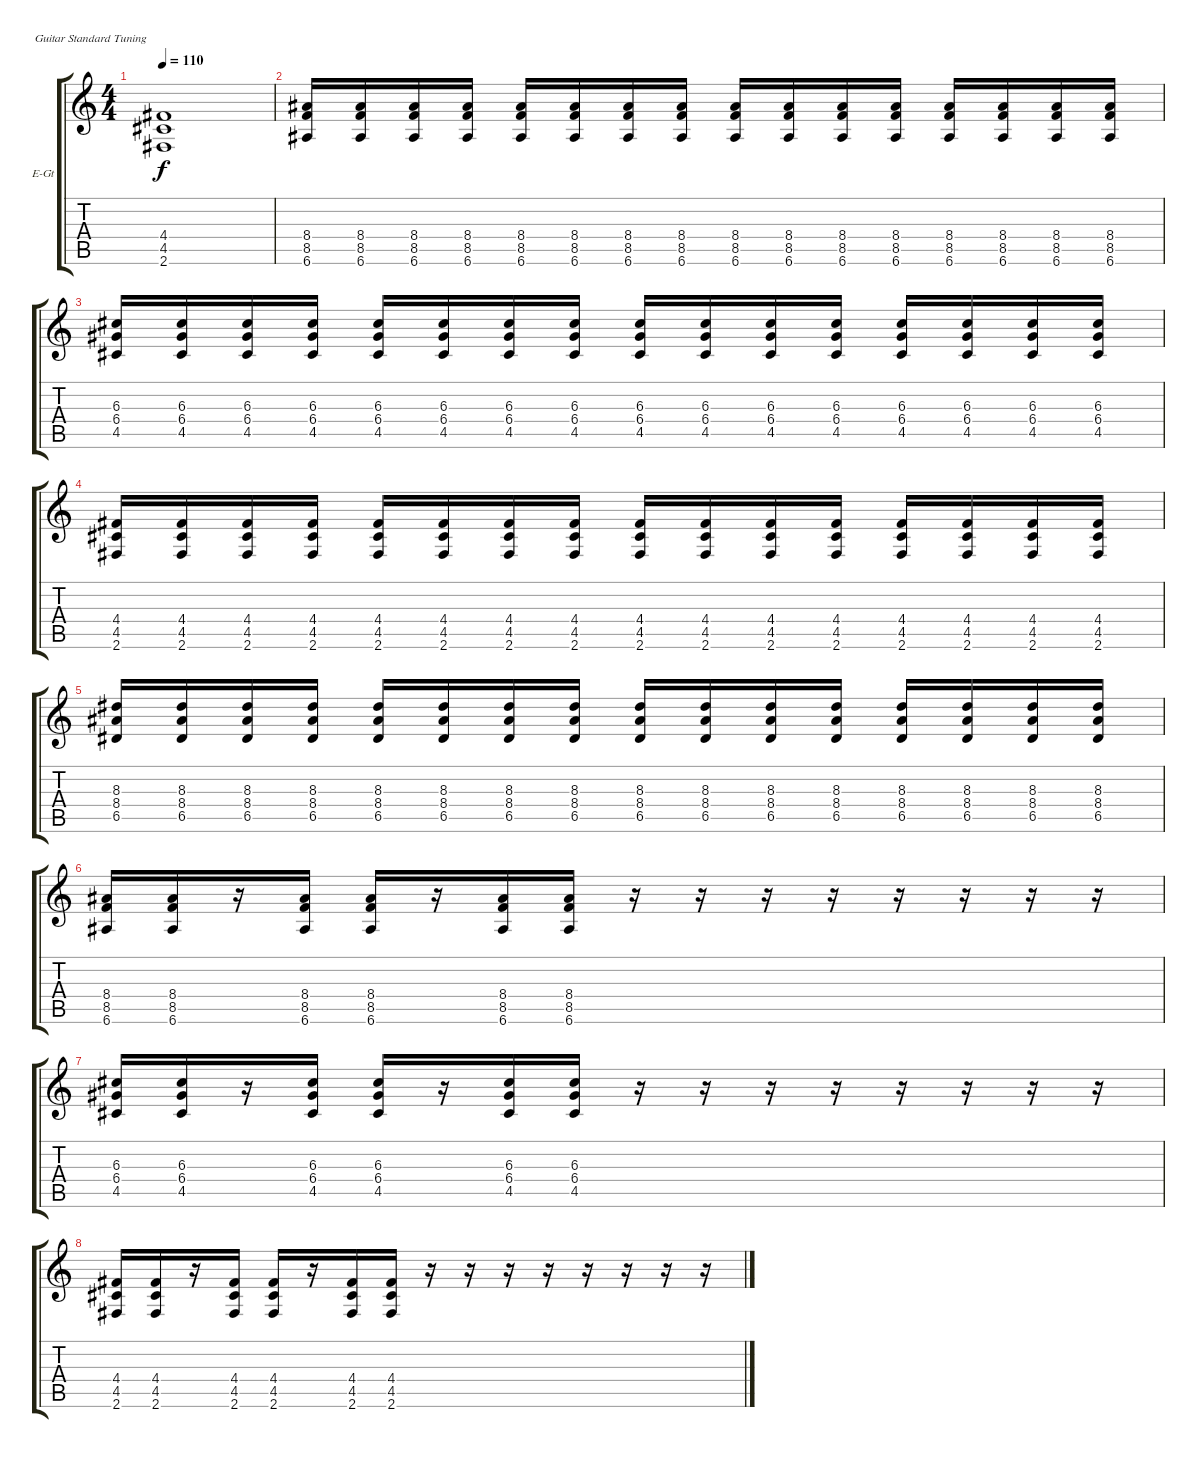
\bracketExtendMode groupsimilarinstruments
\firstSystemTrackNameOrientation horizontal
\otherSystemsTrackNameOrientation horizontal
\track ("Matty Lewis" "E-Gt") {instrument distortionguitar}
\staff {score tabs}
\tuning (E4 B3 G3 D3 A2 E2)
\ts (4 4)
\tempo 110
\clef g2
\ks c
(4.4 4.5 2.6).1{dy f} |
(8.4 8.5 6.6).16 (8.4 8.5 6.6).16 (8.4 8.5 6.6).16 (8.4 8.5 6.6).16 (8.4 8.5 6.6).16 (8.4 8.5 6.6).16 (8.4 8.5 6.6).16 (8.4 8.5 6.6).16 (8.4 8.5 6.6).16 (8.4 8.5 6.6).16 (8.4 8.5 6.6).16 (8.4 8.5 6.6).16 (8.4 8.5 6.6).16 (8.4 8.5 6.6).16 (8.4 8.5 6.6).16 (8.4 8.5 6.6).16 |
(6.3 6.4 4.5).16 (6.3 6.4 4.5).16 (6.3 6.4 4.5).16 (6.3 6.4 4.5).16 (6.3 6.4 4.5).16 (6.3 6.4 4.5).16 (6.3 6.4 4.5).16 (6.3 6.4 4.5).16 (6.3 6.4 4.5).16 (6.3 6.4 4.5).16 (6.3 6.4 4.5).16 (6.3 6.4 4.5).16 (6.3 6.4 4.5).16 (6.3 6.4 4.5).16 (6.3 6.4 4.5).16 (6.3 6.4 4.5).16 |
(4.4 4.5 2.6).16 (4.4 4.5 2.6).16 (4.4 4.5 2.6).16 (4.4 4.5 2.6).16 (4.4 4.5 2.6).16 (4.4 4.5 2.6).16 (4.4 4.5 2.6).16 (4.4 4.5 2.6).16 (4.4 4.5 2.6).16 (4.4 4.5 2.6).16 (4.4 4.5 2.6).16 (4.4 4.5 2.6).16 (4.4 4.5 2.6).16 (4.4 4.5 2.6).16 (4.4 4.5 2.6).16 (4.4 4.5 2.6).16 |
(8.3 8.4 6.5).16 (8.3 8.4 6.5).16 (8.3 8.4 6.5).16 (8.3 8.4 6.5).16 (8.3 8.4 6.5).16 (8.3 8.4 6.5).16 (8.3 8.4 6.5).16 (8.3 8.4 6.5).16 (8.3 8.4 6.5).16 (8.3 8.4 6.5).16 (8.3 8.4 6.5).16 (8.3 8.4 6.5).16 (8.3 8.4 6.5).16 (8.3 8.4 6.5).16 (8.3 8.4 6.5).16 (8.3 8.4 6.5).16 |
(8.4 8.5 6.6).16 (8.4 8.5 6.6).16 r.16 (8.4 8.5 6.6).16 (8.4 8.5 6.6).16 r.16 (8.4 8.5 6.6).16 (8.4 8.5 6.6).16 r.16 r.16 r.16 r.16 r.16 r.16 r.16 r.16 |
(6.3 6.4 4.5).16 (6.3 6.4 4.5).16 r.16 (6.3 6.4 4.5).16 (6.3 6.4 4.5).16 r.16 (6.3 6.4 4.5).16 (6.3 6.4 4.5).16 r.16 r.16 r.16 r.16 r.16 r.16 r.16 r.16 |
(4.4 4.5 2.6).16 (4.4 4.5 2.6).16 r.16 (4.4 4.5 2.6).16 (4.4 4.5 2.6).16 r.16 (4.4 4.5 2.6).16 (4.4 4.5 2.6).16 r.16 r.16 r.16 r.16 r.16 r.16 r.16 r.16
